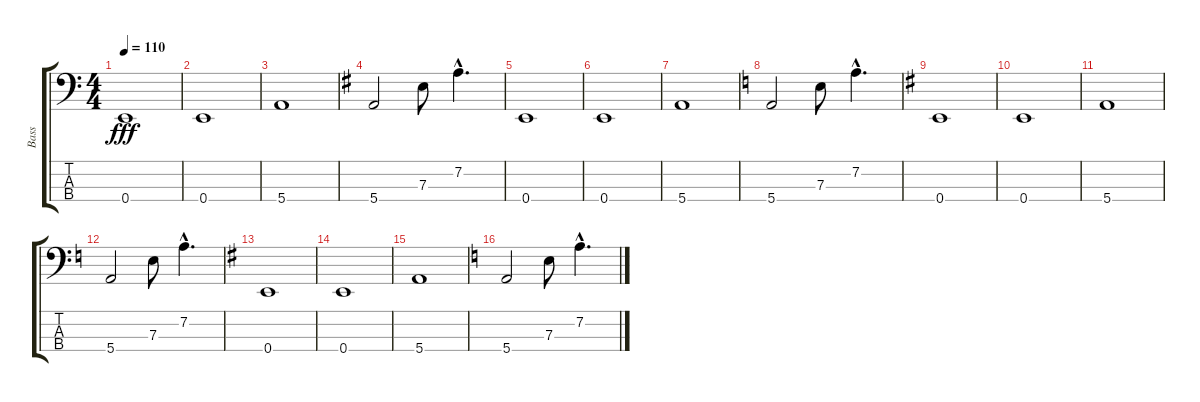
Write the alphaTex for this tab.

\track ("Bass" "Bass") {instrument fretlessbass}
\staff {score tabs}
\tuning (G2 D2 A1 E1) {hide}
\ts (4 4)
\tempo 110
\clef f4
\ks c
0.4.1{dy fff} |
0.4.1 |
5.4.1 |
\ks eminor
5.4.2 7.3.8 7.2{hac}.4{d} |
0.4.1 |
0.4.1 |
5.4.1 |
\ks c
5.4.2 7.3.8 7.2{hac}.4{d} |
\ks eminor
0.4.1 |
0.4.1 |
5.4.1 |
\ks c
5.4.2 7.3.8 7.2{hac}.4{d} |
\ks eminor
0.4.1 |
0.4.1 |
5.4.1 |
\ks c
5.4.2 7.3.8 7.2{hac}.4{d}
